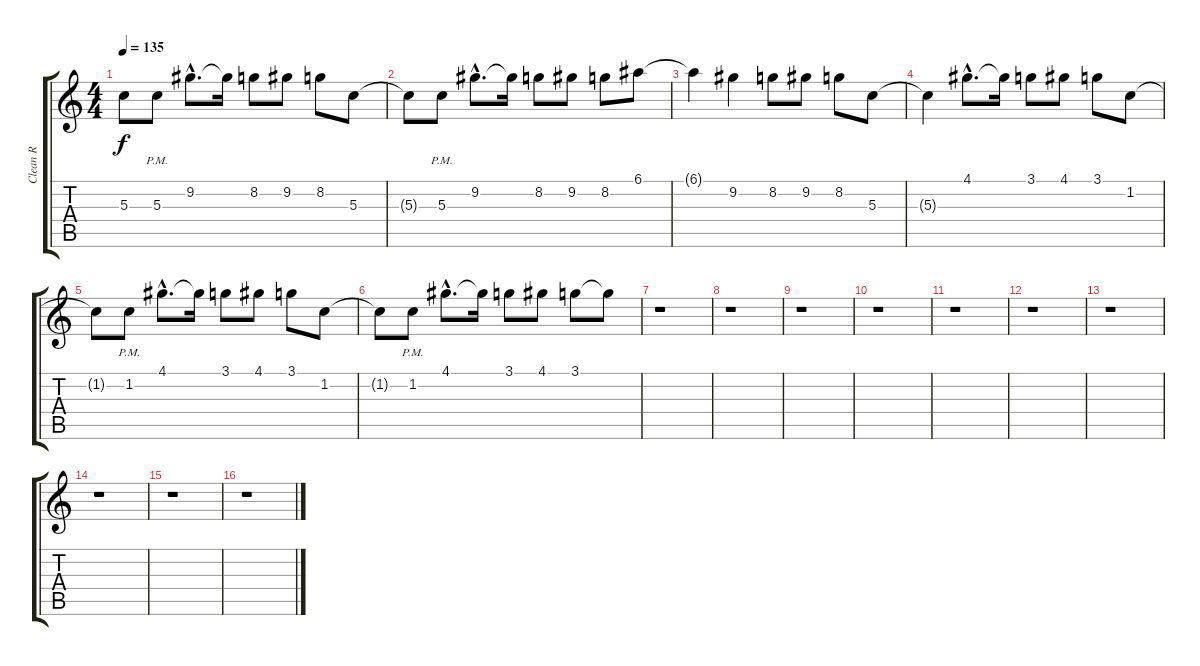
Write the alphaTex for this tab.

\track ("Clean R" "Clean R") {instrument electricguitarmuted}
\staff {score tabs}
\tuning (E4 B3 G3 D3 A2 D2) {hide}
\ts (4 4)
\tempo 135
\clef g2
\ks c
5.3{t}.8{dy f} 5.3{pm}.8 9.2{hac}.8{d} 9.2{t}.16 8.2.8 9.2.8 8.2.8 5.3.8 |
5.3{t}.8 5.3{pm}.8 9.2{hac}.8{d} 9.2{t}.16 8.2.8 9.2.8 8.2.8 6.1.8 |
6.1{t}.4 9.2.4 8.2.8 9.2.8 8.2.8 5.3.8 |
5.3{t}.4 4.1{hac}.8{d} 4.1{t}.16 3.1.8 4.1.8 3.1.8 1.2.8 |
1.2{t}.8 1.2{pm}.8 4.1{hac}.8{d} 4.1{t}.16 3.1.8 4.1.8 3.1.8 1.2.8 |
1.2{t}.8 1.2{pm}.8 4.1{hac}.8{d} 4.1{t}.16 3.1.8 4.1.8 3.1.8 3.1{t}.8 |
r.1 |
r.1 |
r.1 |
r.1 |
r.1 |
r.1 |
r.1 |
r.1 |
r.1 |
r.1
